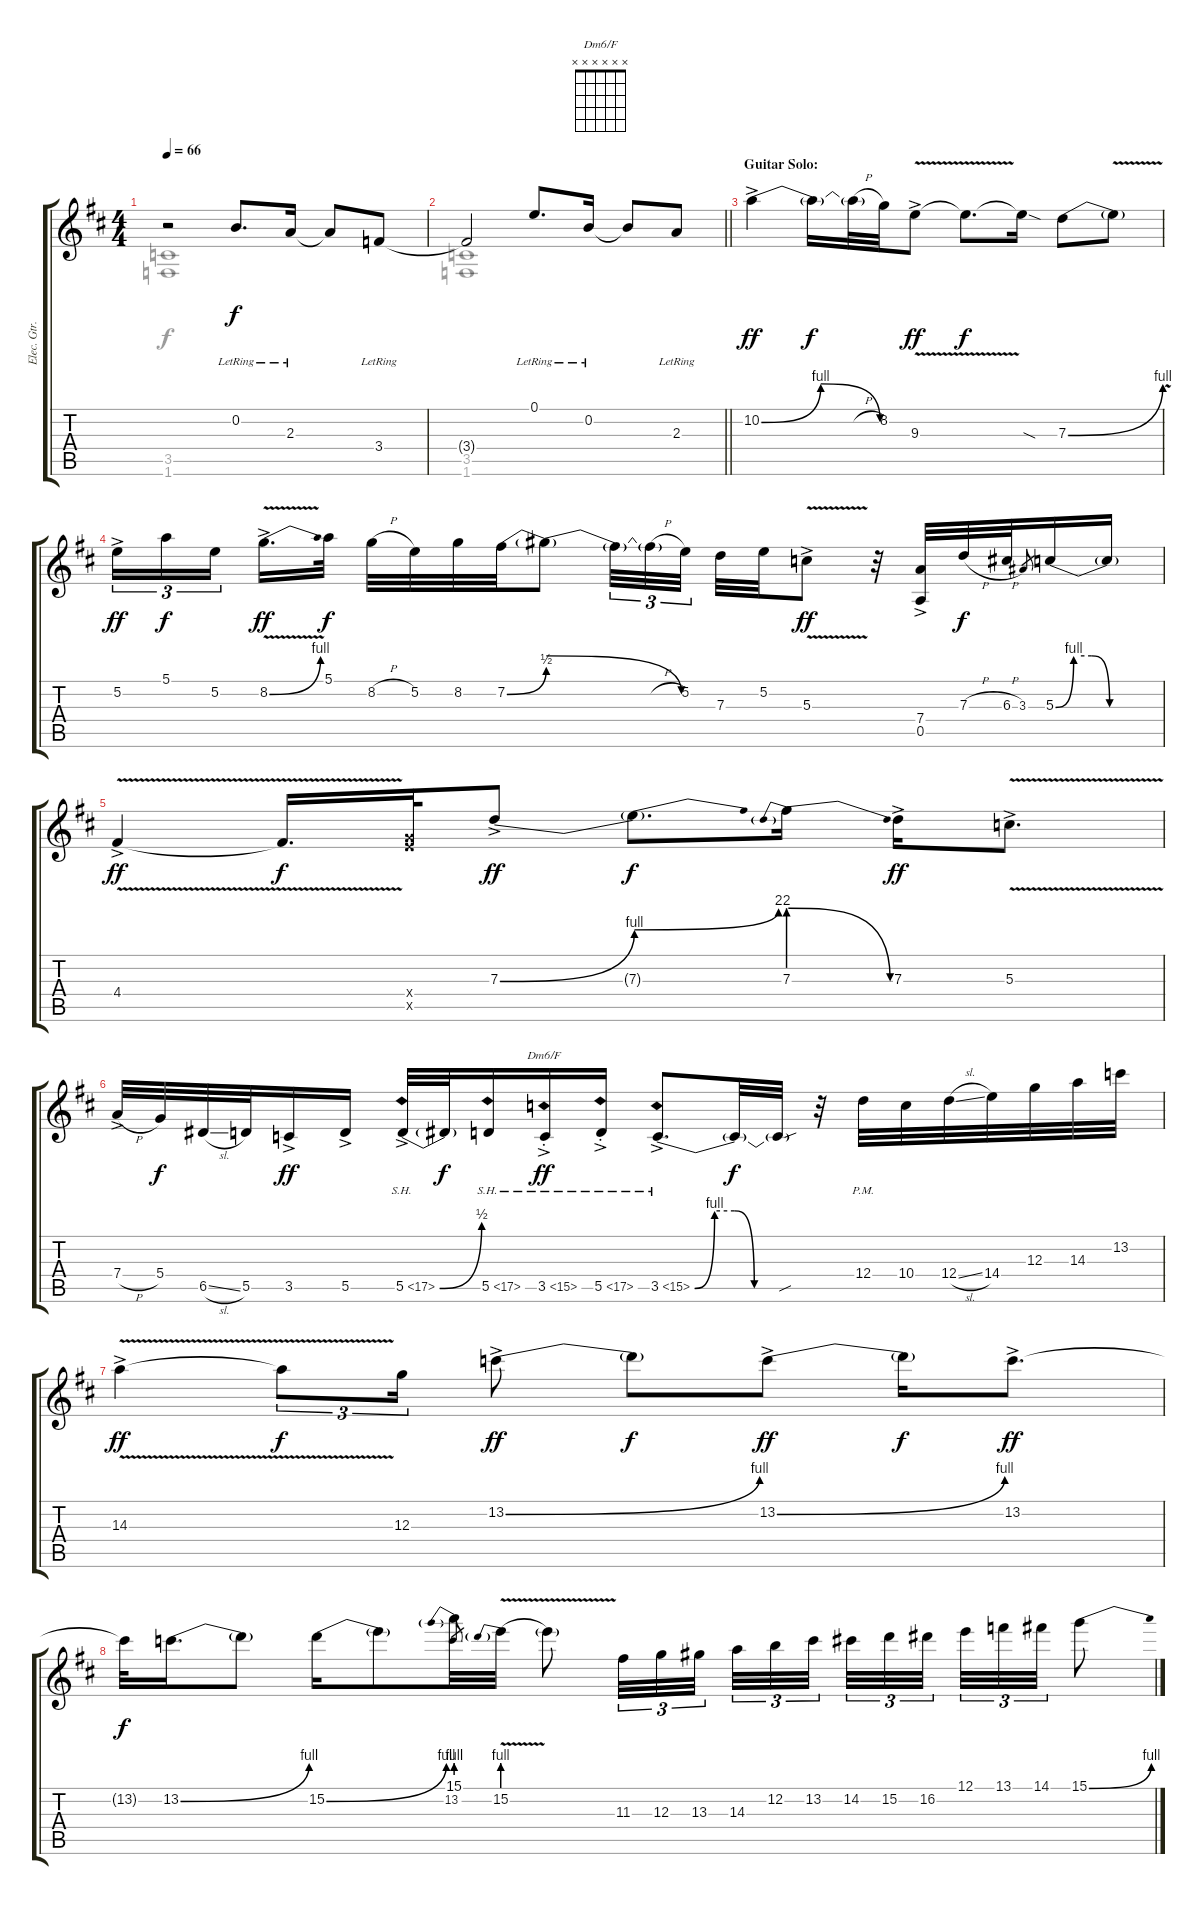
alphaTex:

\track ("Elec. Gtr. 1" "Elec. Gtr.") {instrument distortionguitar}
\staff {score tabs}
\tuning (E4 B3 G3 D3 A2 E2) {hide}
\chord ("Dm6/F" x x x x x x)
\voice
\ts (4 4)
\tempo 66
\clef g2
\ks d
r.2{dy f} 0.2{lr}.8{d} 2.3{lr}.16 2.3{t}.8 3.4{lr}.8 |
\barLineRight lightlight
3.4{t}.2 0.1{lr}.8{d} 0.2{lr}.16 0.2{t}.8 2.3{lr}.8 |
\section ("" "Guitar Solo:")
10.2{be (bendrelease 0 0 53 4 53 4 60 0) ac}.4{dy ff} 10.2{t}.16{dy f} 10.2{h t}.32 8.2.32 9.3{v ac}.8{dy ff} 9.3{t}.8{d dy f} 9.3{sod t}.16 7.3{be (bend 0 0 60 4)}.8 7.3{v t}.8 |
5.2{ac}.16{tu (3 2) dy ff} 5.1.16{tu (3 2) dy f} 5.2.16{tu (3 2) beam splitsecondary} 8.2{be (bend 0 0 60 4) v ac}.16{d dy ff} 5.1.32{dy f} 8.2{h}.32 5.2.32 8.2.32 7.2{be (bend 0 0 60 2)}.32 7.2{be (release 0 4 60 0) t}.8 7.2{t}.32{tu (3 2)} 7.2{h t}.32{tu (3 2)} 5.2.32{tu (3 2) beam splitsecondary} 7.3.32 5.2.32 5.3{v ac}.8{dy ff} r.32 (7.4{ac} 0.5{ac}).32 7.3{h}.32{dy f} 6.3{h}.32 3.3.8{gr} 5.3{be (custom 0 0 10 4 20 4 30 0 60 0)}.16 5.3{t}.16 |
4.4{v ac}.4{dy ff} 4.4{t}.16{d dy f} (5.4{x} 7.5{x}).32 7.3{be (bend 0 0 60 4) ac}.8{dy ff} 7.3{be (bend 0 4 60 8) t}.8{d dy f} 7.3{be (prebendrelease 0 8 60 0)}.16 7.3{ac}.16{dy ff} 5.3{v ac}.8{d} |
7.4{h ac}.32 5.4.32{dy f} 6.5{sl}.32 5.5.32 3.5{ac}.16{dy ff} 5.5{ac}.16 5.5{be (bend 0 0 60 2) sh 12 ac}.32 5.5{t}.32{dy f} 5.5{sh 12}.16 3.5{sh 12 ac st}.16{ch "Dm6/F" dy ff} 5.5{sh 12 ac st}.16 3.5{be (custom 0 0 10 4 20 4 30 0 60 0) sh 12 ac}.8{d} 3.5{t}.32{dy f} 3.5{sou t}.32 r.32 12.4{pm}.32 10.4.32 12.4{sl}.32 14.4.32 12.3.32 14.3.32 13.2.32 |
14.3{v ac}.4{dy ff} 14.3{t}.8{tu (3 2) dy f} 12.3.16{tu (3 2)} 13.2{be (bend 0 0 60 4) ac}.8{dy ff} 13.2{t}.8{dy f} 13.2{be (bend 0 0 60 4) ac}.8{dy ff} 13.2{t}.16{dy f} 13.2{ac}.8{d dy ff} |
13.2{t}.32{dy f} 13.2{be (bend 0 0 60 4)}.16{d} 13.2{t}.8 15.2{be (bend 0 0 60 4)}.16 15.2{t}.8 15.1{be (prebend 0 4 60 4)}.32 13.2.8{gr} 15.2{be (prebend 0 4 60 4) v}.32 15.2{t}.8 11.3.32{tu (3 2)} 12.3.32{tu (3 2)} 13.3.32{tu (3 2) beam splitsecondary} 14.3.32{tu (3 2)} 12.2.32{tu (3 2)} 13.2.32{tu (3 2)} 14.2.32{tu (3 2)} 15.2.32{tu (3 2)} 16.2.32{tu (3 2) beam splitsecondary} 12.1.32{tu (3 2)} 13.1.32{tu (3 2)} 14.1.32{tu (3 2)} 15.1{be (bend 0 0 60 4)}.8
\voice
\clef g2
\ottava regular
\simile none
\ks d
(3.5 1.6).1{dy f} |
\barLineRight lightlight
(3.5 1.6).1 |
|
|
|
|
|
